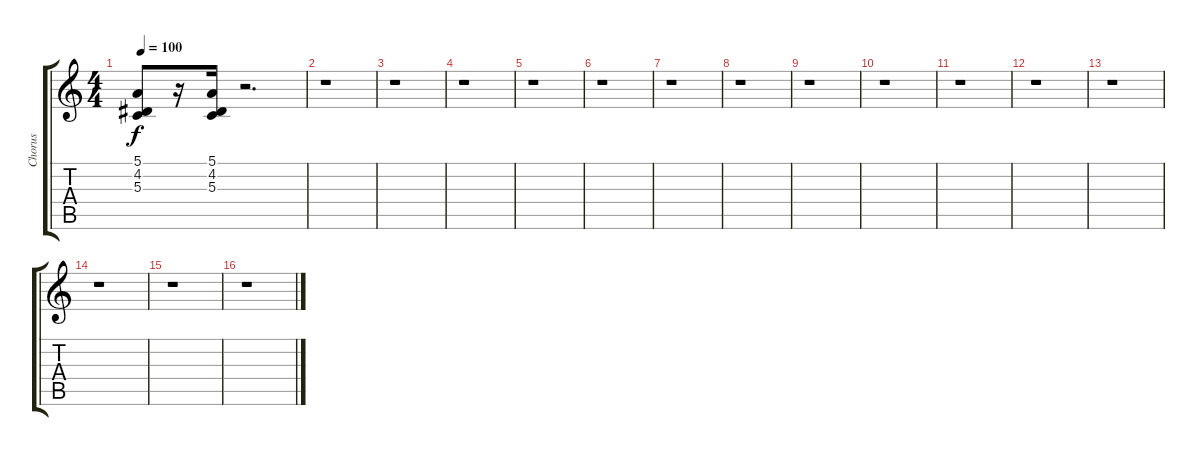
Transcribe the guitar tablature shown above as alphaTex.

\track ("Chorus" "Chorus") {instrument synthvoice}
\staff {score tabs}
\tuning (E4 B3 G3 D3 A2 E2) {hide}
\ts (4 4)
\tempo 100
\clef g2
\ks c
(5.1 4.2 5.3).8{dy f} r.16 (5.1 4.2 5.3).16 r.2{d} |
r.1 |
r.1 |
r.1 |
r.1 |
r.1 |
r.1 |
r.1 |
r.1 |
r.1 |
r.1 |
r.1 |
r.1 |
r.1 |
r.1 |
r.1
